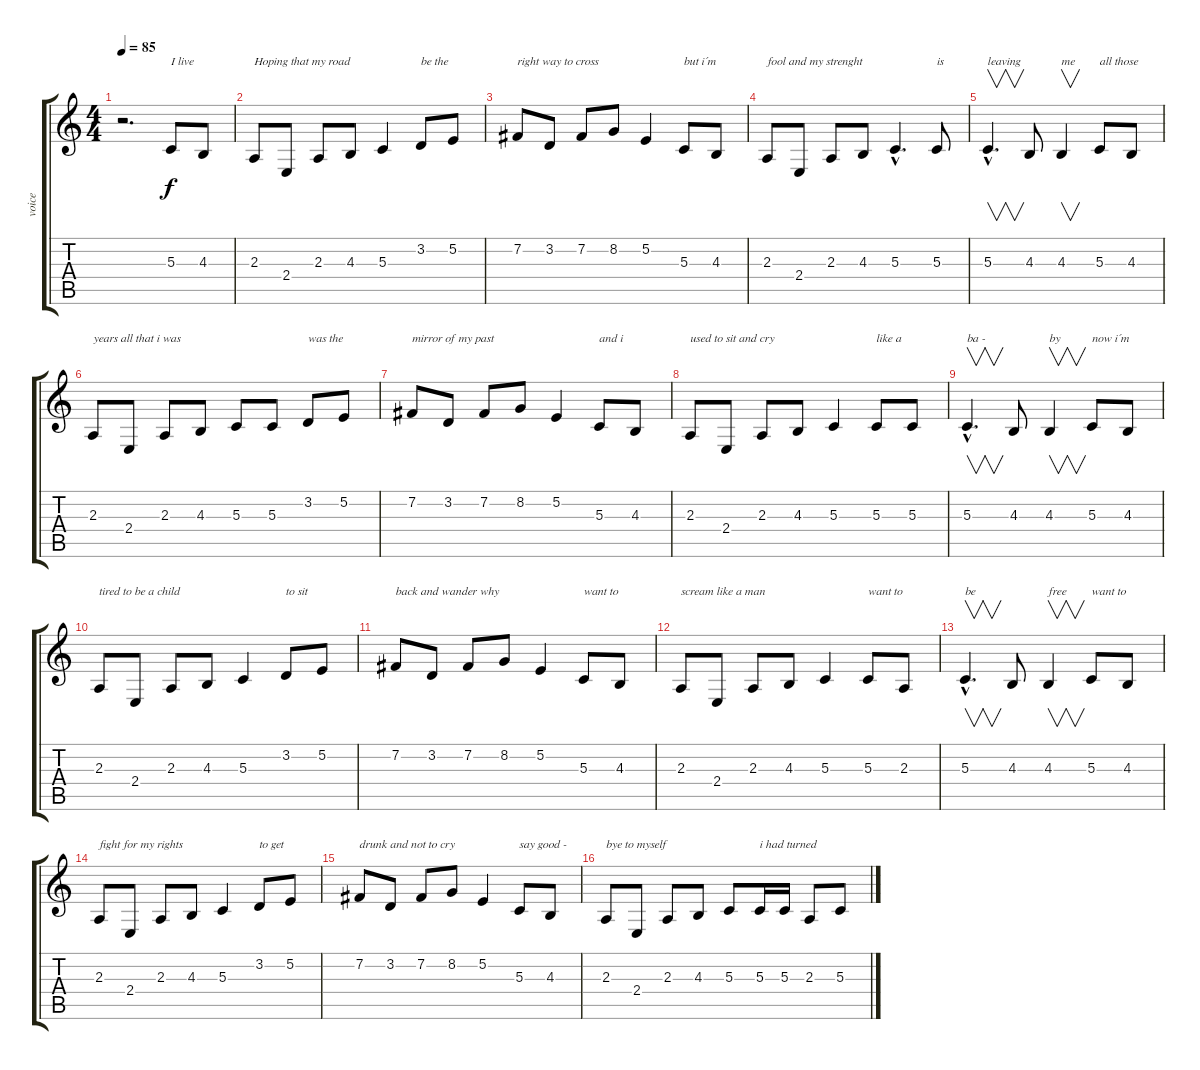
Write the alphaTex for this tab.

\track ("voice" "voice") {instrument acousticgrandpiano}
\staff {score tabs}
\tuning (E4 B3 G3 D3 A2 E2) {hide}
\ts (4 4)
\tempo 85
\clef g2
\ks c
r.2{d dy f} 5.3.8{txt "I live"} 4.3.8 |
2.3.8{txt "Hoping that my road"} 2.4.8 2.3.8 4.3.8 5.3.4 3.2.8{txt "be the"} 5.2.8 |
7.2.8{txt "right way to cross"} 3.2.8 7.2.8 8.2.8 5.2.4 5.3.8{txt "but i´m "} 4.3.8 |
2.3.8{txt "fool and my strenght"} 2.4.8 2.3.8 4.3.8 5.3{hac}.4{d} 5.3.8{txt "is"} |
5.3{hac}.4{v d txt "leaving"} 4.3.8 4.3.4{v txt "me"} 5.3.8{txt "all those"} 4.3.8 |
2.3.8{txt "years all that i was"} 2.4.8 2.3.8 4.3.8 5.3.8 5.3.8 3.2.8{txt "was the"} 5.2.8 |
7.2.8{txt "mirror of my past"} 3.2.8 7.2.8 8.2.8 5.2.4 5.3.8{txt "and i"} 4.3.8 |
2.3.8{txt "used to sit and cry"} 2.4.8 2.3.8 4.3.8 5.3.4 5.3.8{txt "like a"} 5.3.8 |
5.3{hac}.4{v d txt "ba -"} 4.3.8 4.3.4{v txt "by"} 5.3.8{txt "now i´m"} 4.3.8 |
2.3.8{txt "tired to be a child"} 2.4.8 2.3.8 4.3.8 5.3.4 3.2.8{txt "to sit"} 5.2.8 |
7.2.8{txt "back and wander why"} 3.2.8 7.2.8 8.2.8 5.2.4 5.3.8{txt "want to"} 4.3.8 |
2.3.8{txt "scream like a man"} 2.4.8 2.3.8 4.3.8 5.3.4 5.3.8{txt "want to"} 2.3.8 |
5.3{hac}.4{v d txt "be"} 4.3.8 4.3.4{v txt "free"} 5.3.8{txt "want to"} 4.3.8 |
2.3.8{txt "fight for my rights"} 2.4.8 2.3.8 4.3.8 5.3.4 3.2.8{txt "to get"} 5.2.8 |
7.2.8{txt "drunk and not to cry"} 3.2.8 7.2.8 8.2.8 5.2.4 5.3.8{txt "say good -"} 4.3.8 |
2.3.8{txt "bye to myself"} 2.4.8 2.3.8 4.3.8 5.3.8 5.3.16{txt "i had turned"} 5.3.16 2.3.8 5.3.8
